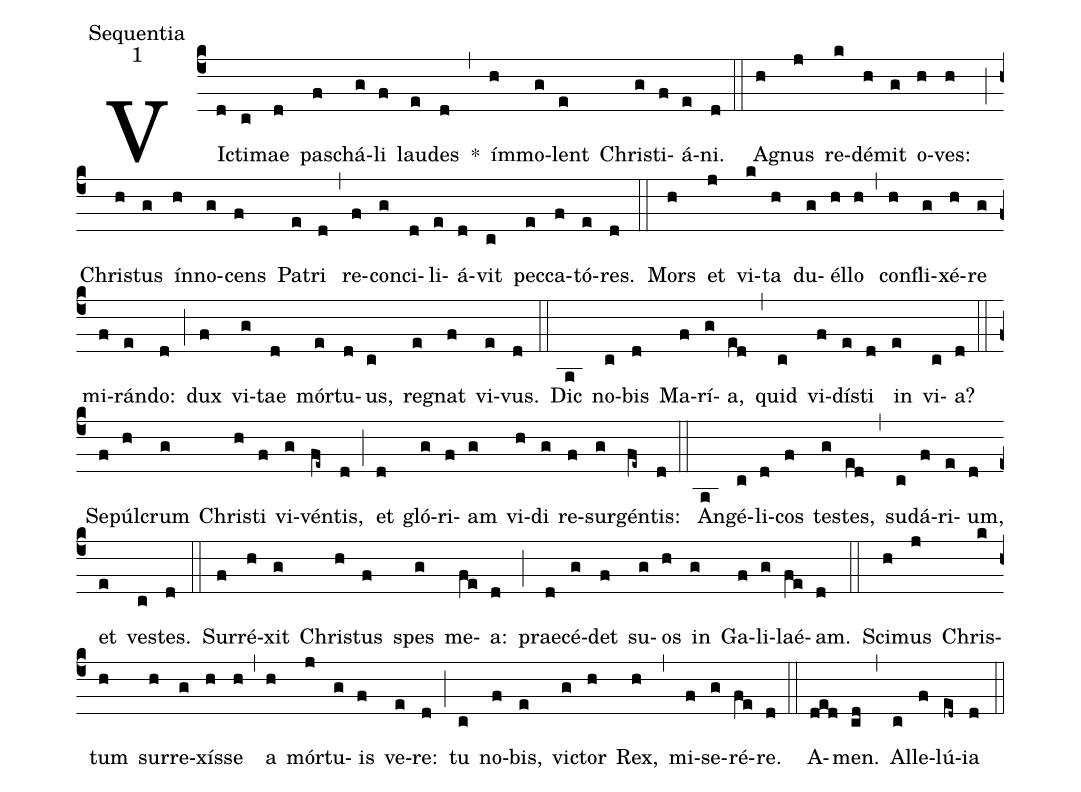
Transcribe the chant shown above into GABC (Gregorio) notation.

office-part:Sequentia;
mode:1;
%%
(c4) VIc(d)ti(c)mae(d) pa(f)schá(g)li(f) lau(e)des(d) *(,) ím(h)mo(g)lent(e) Chri(g)sti(f)á(e)ni.(d) (::)
A(h)gnus(j) re(k)dé(h)mit(g) o(h)ves:(h) (;) Chris(h)tus(g) ín(h)no(g)cens(f) Pa(e)tri(d) (,) re(f)con(g)ci(d)li(e)á(d)vit(c) pec(e)ca(f)tó(e)res.(d) (::)
Mors(h) et(j) vi(k)ta(h) du(g)él(h)lo(h) (,) con(h)fli(g)xé(h)re(g) mi(f)rán(e)do:(d) (;) dux(f) vi(g)tae(d) mór(e)tu(d)us,(c) re(e)gnat(f) vi(e)vus.(d) (::)
Dic(a) no(c)bis(d) Ma(f)rí(g)a,(ed) (,) quid(c) vi(f)dí(e)sti(d) in(e) vi(c)a?(d) (::)
Se(f)púl(h)crum(g) Chris(h)ti(f) vi(g)vén(fe~)tis,(d) (;) et(d) gló(g)ri(f)am(g) vi(h)di(g) re(f)sur(g)gén(fe~)tis:(d) (::)
An(a)gé(c)li(d)cos(f) tes(g)tes,(ed) (,) su(c)dá(f)ri(e)um,(d) et(e) ves(c)tes.(d) (::)
Sur(f)ré(h)xit(g) Chris(h)tus(f) spes(g) me(fe)a:(d) (;) prae(d)cé(g)det(f) su(g)os(h) in(g) Ga(f)li(g)laé(fe)am.(d) (::)
Sci(h)mus(j) Chris(k)tum(h) sur(h)re(g)xís(h)se(h) (,) a(h) mór(j)tu(g)is(f) ve(e)re:(d) (;) tu(c) no(f)bis,(e) vic(g)tor(h) Rex,(h) (,) mi(f)se(g)ré(fe)re.(d) (::)

A(ded)men.(cd) (,)
Al(c)le(f)lú(ed~)ia(d) (::)
